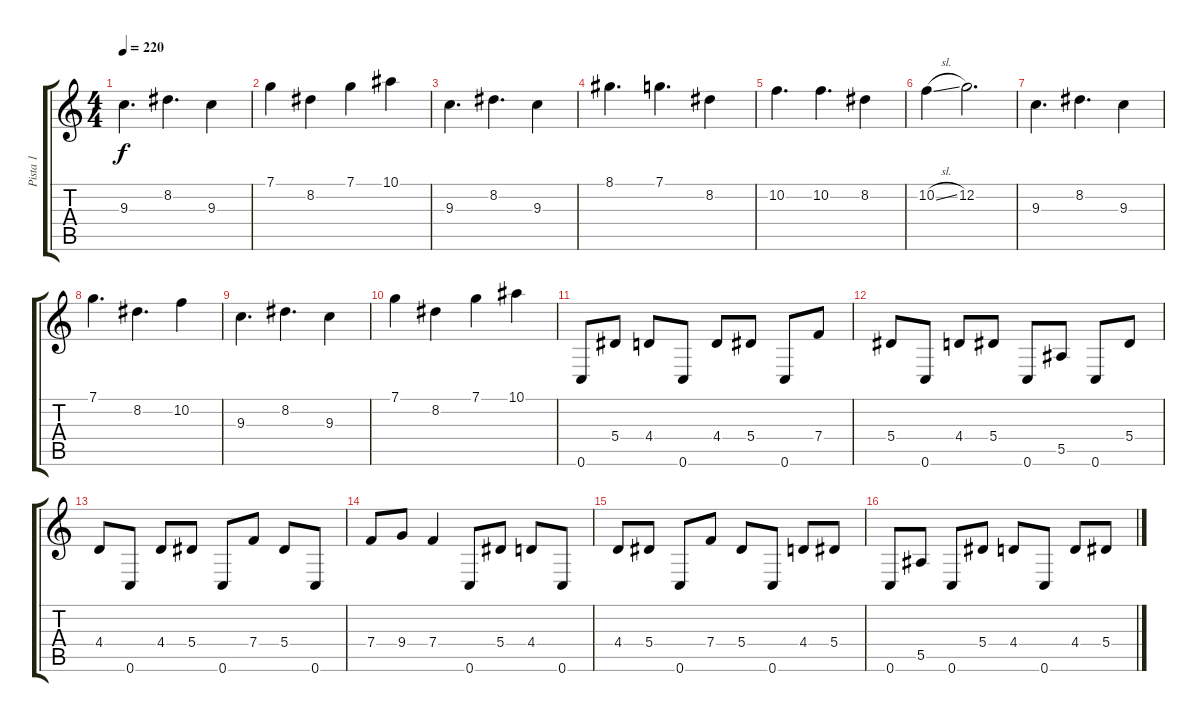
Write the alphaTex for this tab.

\track ("Pista 1" "Pista 1") {instrument distortionguitar}
\staff {score tabs}
\tuning (C4 G3 Eb3 Bb2 F2 C2) {hide}
\ts (4 4)
\tempo 220
\clef g2
\ks c
9.3.4{d dy f} 8.2.4{d} 9.3.4 |
7.1.4 8.2.4 7.1.4 10.1.4 |
9.3.4{d} 8.2.4{d} 9.3.4 |
8.1.4{d} 7.1.4{d} 8.2.4 |
10.2.4{d} 10.2.4{d} 8.2.4 |
10.2{sl}.4 12.2.2{d} |
9.3.4{d} 8.2.4{d} 9.3.4 |
7.1.4{d} 8.2.4{d} 10.2.4 |
9.3.4{d} 8.2.4{d} 9.3.4 |
7.1.4 8.2.4 7.1.4 10.1.4 |
0.6.8 5.4.8 4.4.8 0.6.8 4.4.8 5.4.8 0.6.8 7.4.8 |
5.4.8 0.6.8 4.4.8 5.4.8 0.6.8 5.5.8 0.6.8 5.4.8 |
4.4.8 0.6.8 4.4.8 5.4.8 0.6.8 7.4.8 5.4.8 0.6.8 |
7.4.8 9.4.8 7.4.4 0.6.8 5.4.8 4.4.8 0.6.8 |
4.4.8 5.4.8 0.6.8 7.4.8 5.4.8 0.6.8 4.4.8 5.4.8 |
0.6.8 5.5.8 0.6.8 5.4.8 4.4.8 0.6.8 4.4.8 5.4.8
